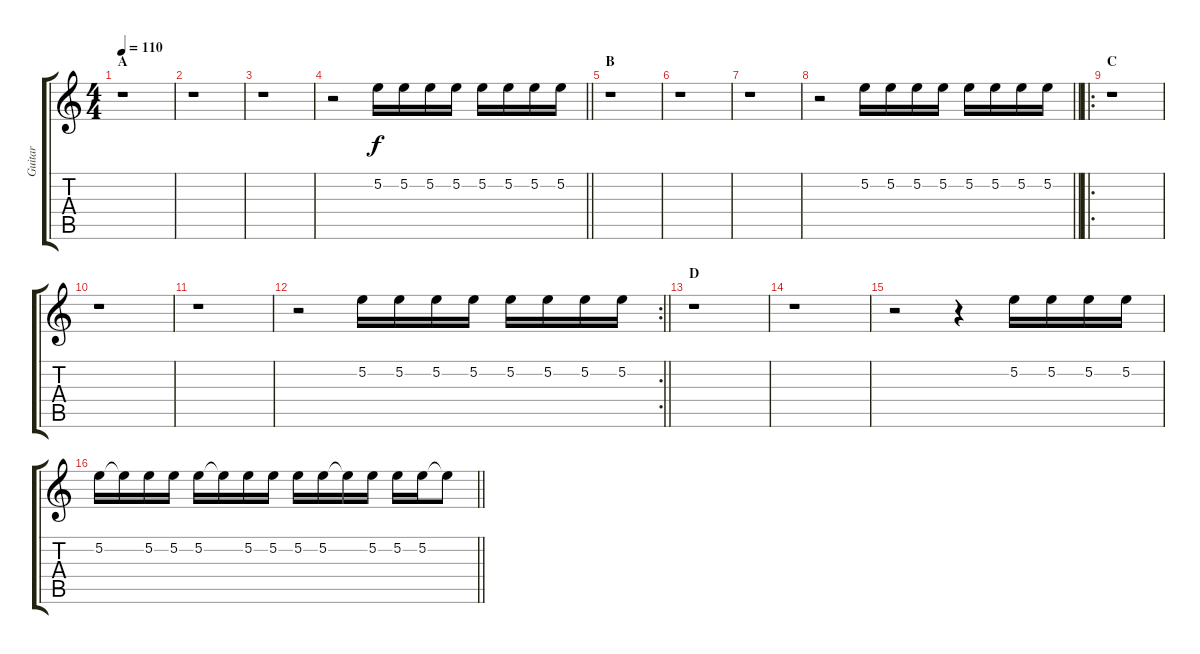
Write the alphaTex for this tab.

\track ("Guitar" "Guitar") {instrument overdrivenguitar}
\staff {score tabs}
\tuning (E4 B3 G3 D3 A2 D2) {hide}
\ts (4 4)
\section ("" "A")
\tempo 110
\clef g2
\ks c
r.1{dy f instrument overdrivenguitar} |
r.1 |
r.1 |
\barLineRight lightlight
r.2 5.2.16 5.2.16 5.2.16 5.2.16 5.2.16 5.2.16 5.2.16 5.2.16 |
\section ("" "B")
r.1 |
r.1 |
r.1 |
\barLineRight lightlight
r.2 5.2.16 5.2.16 5.2.16 5.2.16 5.2.16 5.2.16 5.2.16 5.2.16 |
\ro
\section ("" "C")
r.1 |
r.1 |
r.1 |
\rc 2
\barLineRight lightlight
r.2 5.2.16 5.2.16 5.2.16 5.2.16 5.2.16 5.2.16 5.2.16 5.2.16 |
\section ("" "D")
r.1 |
r.1 |
r.2 r.4 5.2.16 5.2.16 5.2.16 5.2.16 |
\barLineRight lightlight
5.2.16 5.2{t}.16 5.2.16 5.2.16 5.2.16 5.2{t}.16 5.2.16 5.2.16 5.2.16 5.2.16 5.2{t}.16 5.2.16 5.2.16 5.2.16 5.2{t}.8
